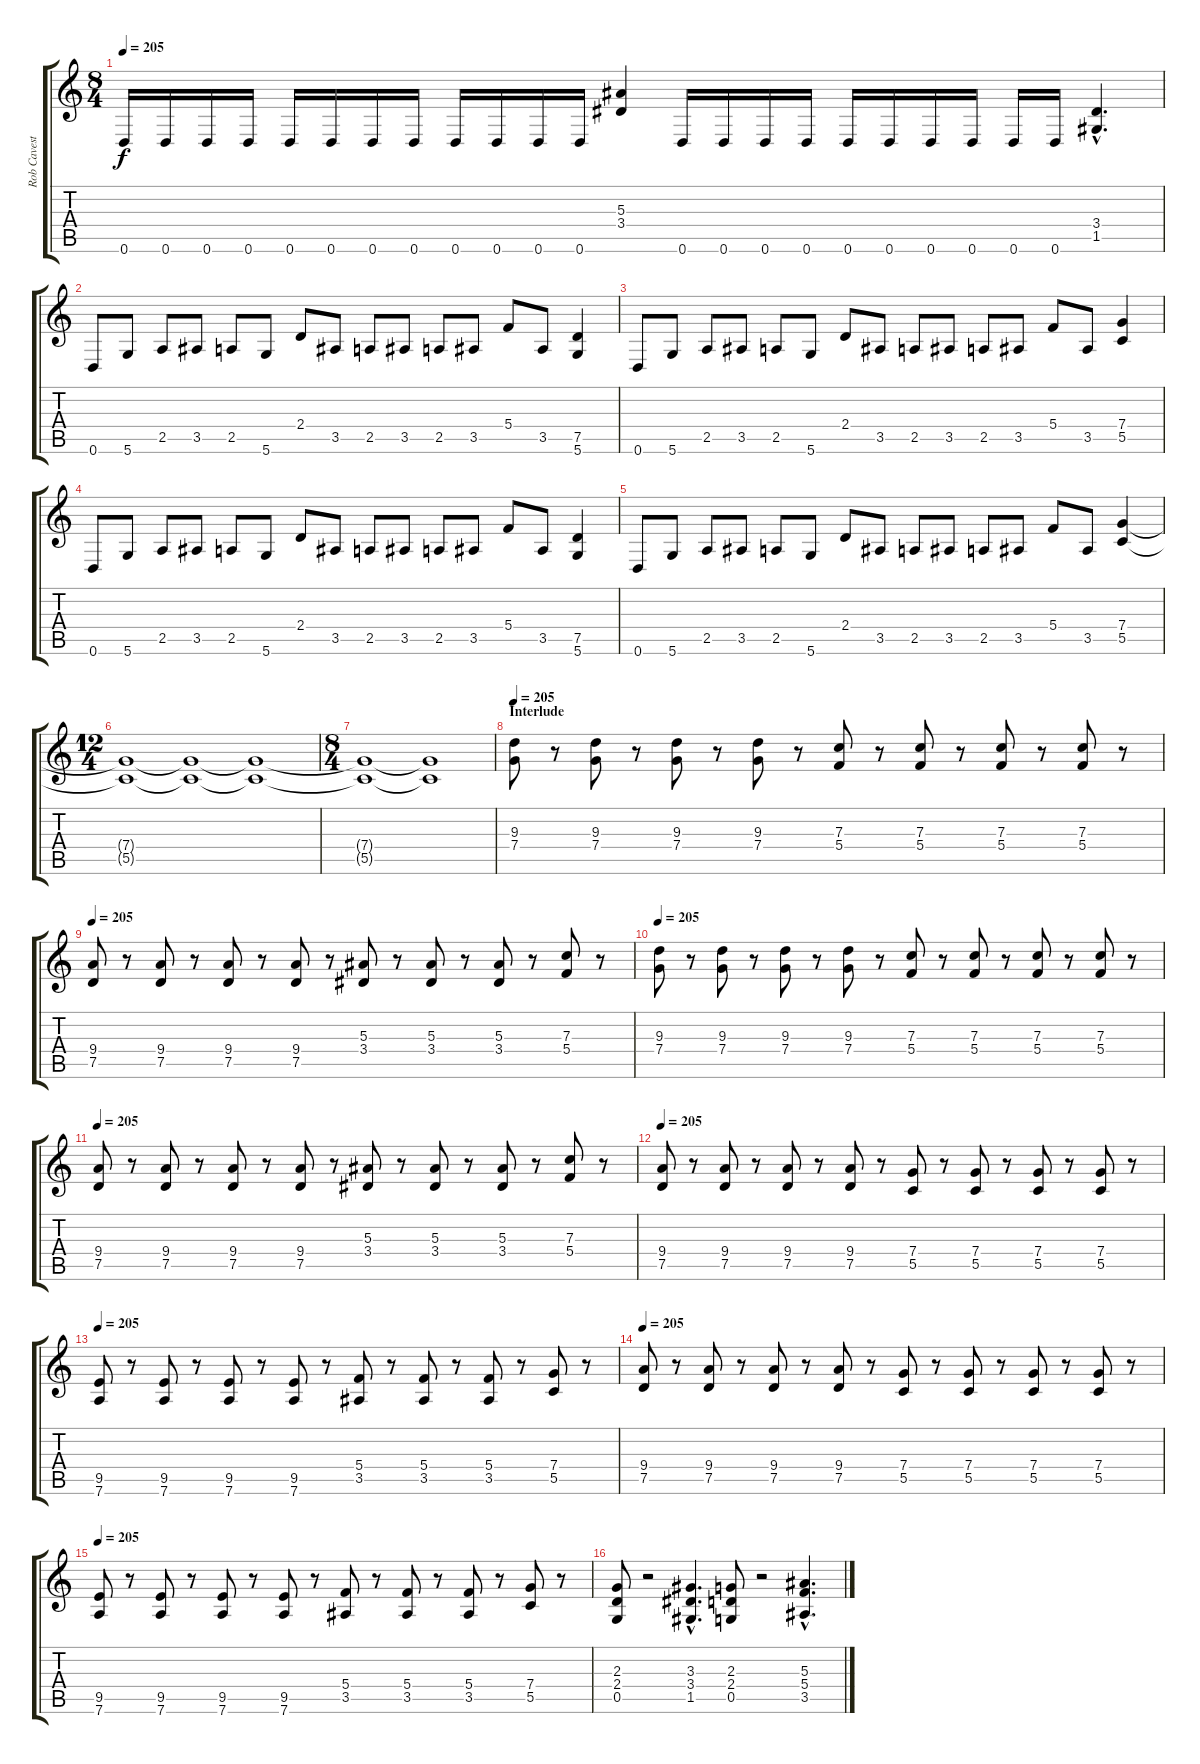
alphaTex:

\track ("Rob Cavestany - Guitar" "Rob Cavest") {instrument distortionguitar}
\staff {score tabs}
\tuning (D4 A3 F3 C3 G2 D2) {hide}
\ts (8 4)
\tempo 205
\clef g2
\ks c
0.6.16{dy f} 0.6.16 0.6.16 0.6.16 0.6.16 0.6.16 0.6.16 0.6.16 0.6.16 0.6.16 0.6.16 0.6.16 (5.3 3.4).4 0.6.16 0.6.16 0.6.16 0.6.16 0.6.16 0.6.16 0.6.16 0.6.16 0.6.16 0.6.16 (3.4{hac} 1.5{hac}).4{d} |
0.6.8 5.6.8 2.5.8 3.5.8 2.5.8 5.6.8 2.4.8 3.5.8 2.5.8 3.5.8 2.5.8 3.5.8 5.4.8 3.5.8 (7.5 5.6).4 |
0.6.8 5.6.8 2.5.8 3.5.8 2.5.8 5.6.8 2.4.8 3.5.8 2.5.8 3.5.8 2.5.8 3.5.8 5.4.8 3.5.8 (7.4 5.5).4 |
0.6.8 5.6.8 2.5.8 3.5.8 2.5.8 5.6.8 2.4.8 3.5.8 2.5.8 3.5.8 2.5.8 3.5.8 5.4.8 3.5.8 (7.5 5.6).4 |
0.6.8 5.6.8 2.5.8 3.5.8 2.5.8 5.6.8 2.4.8 3.5.8 2.5.8 3.5.8 2.5.8 3.5.8 5.4.8 3.5.8 (7.4 5.5).4 |
\ts (12 4)
(7.4{t} 5.5{t}).1 (7.4{t} 5.5{t}).1 (7.4{t} 5.5{t}).1 |
\ts (8 4)
(7.4{t} 5.5{t}).1 (7.4{t} 5.5{t}).1 |
\section ("" "Interlude")
\tempo 205
(9.3 7.4).8 r.8 (9.3 7.4).8 r.8 (9.3 7.4).8 r.8 (9.3 7.4).8 r.8 (7.3 5.4).8 r.8 (7.3 5.4).8 r.8 (7.3 5.4).8 r.8 (7.3 5.4).8 r.8 |
\tempo 205
(9.4 7.5).8 r.8 (9.4 7.5).8 r.8 (9.4 7.5).8 r.8 (9.4 7.5).8 r.8 (5.3 3.4).8 r.8 (5.3 3.4).8 r.8 (5.3 3.4).8 r.8 (7.3 5.4).8 r.8 |
\tempo 205
(9.3 7.4).8 r.8 (9.3 7.4).8 r.8 (9.3 7.4).8 r.8 (9.3 7.4).8 r.8 (7.3 5.4).8 r.8 (7.3 5.4).8 r.8 (7.3 5.4).8 r.8 (7.3 5.4).8 r.8 |
\tempo 205
(9.4 7.5).8 r.8 (9.4 7.5).8 r.8 (9.4 7.5).8 r.8 (9.4 7.5).8 r.8 (5.3 3.4).8 r.8 (5.3 3.4).8 r.8 (5.3 3.4).8 r.8 (7.3 5.4).8 r.8 |
\tempo 205
(9.4 7.5).8 r.8 (9.4 7.5).8 r.8 (9.4 7.5).8 r.8 (9.4 7.5).8 r.8 (7.4 5.5).8 r.8 (7.4 5.5).8 r.8 (7.4 5.5).8 r.8 (7.4 5.5).8 r.8 |
\tempo 205
(9.5 7.6).8 r.8 (9.5 7.6).8 r.8 (9.5 7.6).8 r.8 (9.5 7.6).8 r.8 (5.4 3.5).8 r.8 (5.4 3.5).8 r.8 (5.4 3.5).8 r.8 (7.4 5.5).8 r.8 |
\tempo 205
(9.4 7.5).8 r.8 (9.4 7.5).8 r.8 (9.4 7.5).8 r.8 (9.4 7.5).8 r.8 (7.4 5.5).8 r.8 (7.4 5.5).8 r.8 (7.4 5.5).8 r.8 (7.4 5.5).8 r.8 |
\tempo 205
(9.5 7.6).8 r.8 (9.5 7.6).8 r.8 (9.5 7.6).8 r.8 (9.5 7.6).8 r.8 (5.4 3.5).8 r.8 (5.4 3.5).8 r.8 (5.4 3.5).8 r.8 (7.4 5.5).8 r.8 |
(2.3 2.4 0.5).8 r.2 (3.3{hac} 3.4{hac} 1.5{hac}).4{d} (2.3 2.4 0.5).8 r.2 (5.3{hac} 5.4{hac} 3.5{hac}).4{d}
